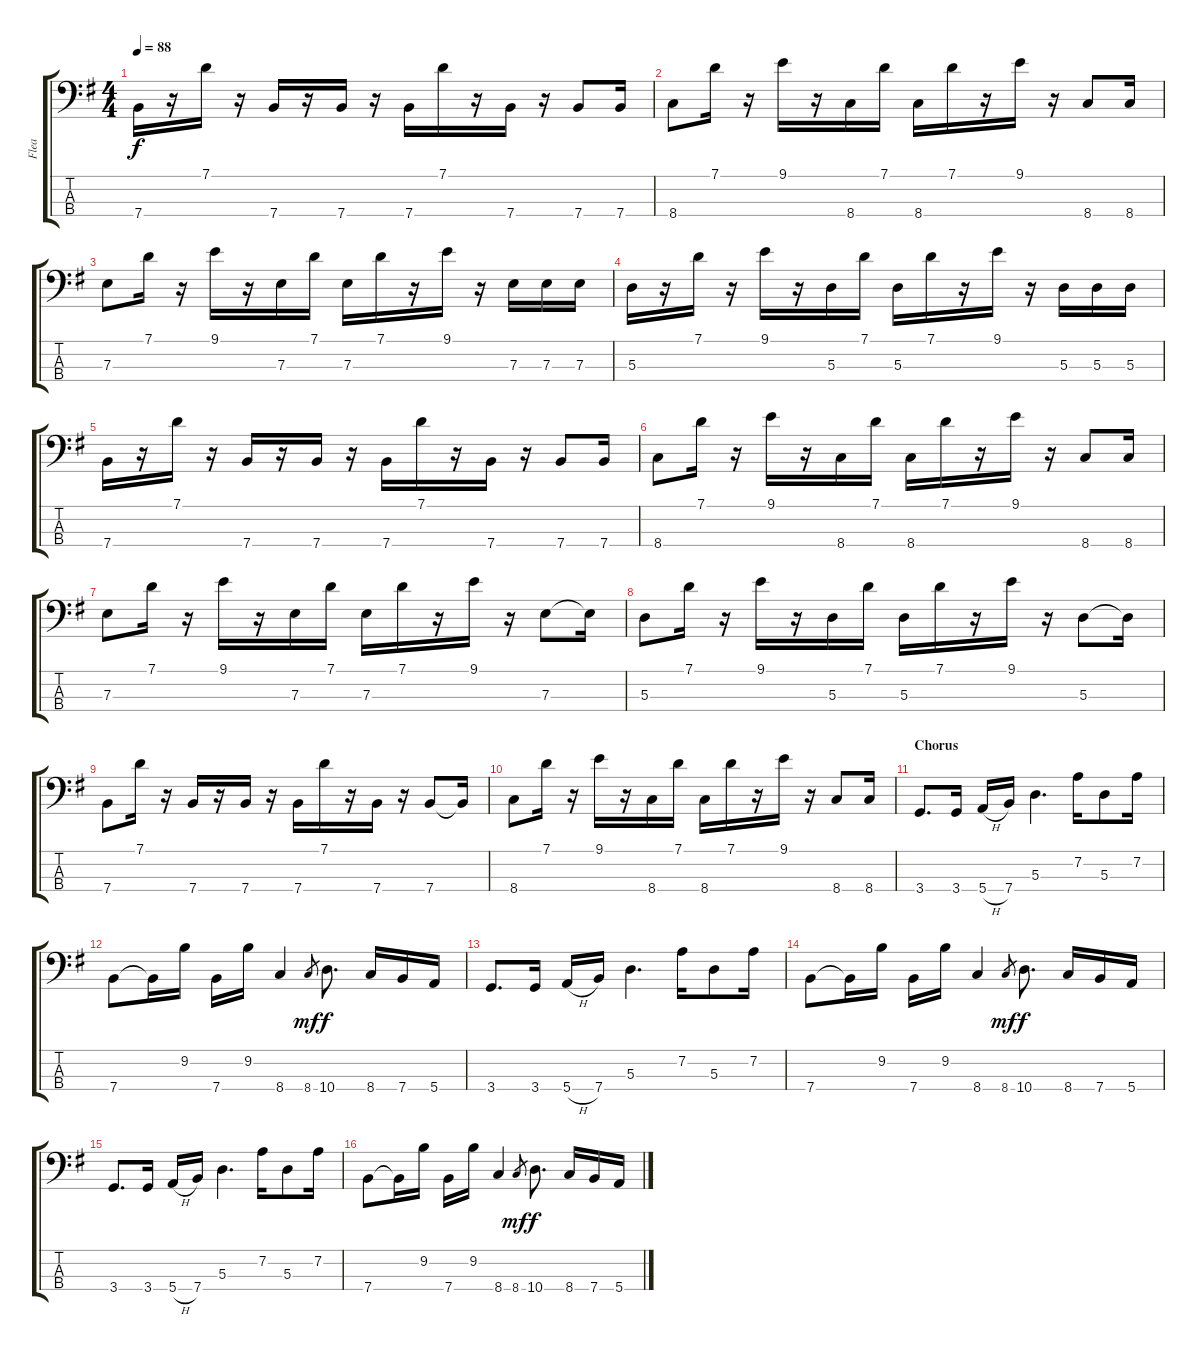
\track ("Flea" "Flea") {instrument electricbassfinger}
\staff {score tabs}
\tuning (G2 D2 A1 E1) {hide}
\ts (4 4)
\tempo 88
\clef f4
\ks g
7.4.16{dy f} r.16 7.1.16 r.16 7.4.16 r.16 7.4.16 r.16 7.4.16 7.1.16 r.16 7.4.16 r.16 7.4.8 7.4.16 |
8.4.8 7.1.16 r.16 9.1.16 r.16 8.4.16 7.1.16 8.4.16 7.1.16 r.16 9.1.16 r.16 8.4.8 8.4.16 |
7.3.8 7.1.16 r.16 9.1.16 r.16 7.3.16 7.1.16 7.3.16 7.1.16 r.16 9.1.16 r.16 7.3.16 7.3.16 7.3.16 |
5.3.16 r.16 7.1.16 r.16 9.1.16 r.16 5.3.16 7.1.16 5.3.16 7.1.16 r.16 9.1.16 r.16 5.3.16 5.3.16 5.3.16 |
7.4.16 r.16 7.1.16 r.16 7.4.16 r.16 7.4.16 r.16 7.4.16 7.1.16 r.16 7.4.16 r.16 7.4.8 7.4.16 |
8.4.8 7.1.16 r.16 9.1.16 r.16 8.4.16 7.1.16 8.4.16 7.1.16 r.16 9.1.16 r.16 8.4.8 8.4.16 |
7.3.8 7.1.16 r.16 9.1.16 r.16 7.3.16 7.1.16 7.3.16 7.1.16 r.16 9.1.16 r.16 7.3.8 7.3{t}.16 |
5.3.8 7.1.16 r.16 9.1.16 r.16 5.3.16 7.1.16 5.3.16 7.1.16 r.16 9.1.16 r.16 5.3.8 5.3{t}.16 |
7.4.8 7.1.16 r.16 7.4.16 r.16 7.4.16 r.16 7.4.16 7.1.16 r.16 7.4.16 r.16 7.4.8 7.4{t}.16 |
8.4.8 7.1.16 r.16 9.1.16 r.16 8.4.16 7.1.16 8.4.16 7.1.16 r.16 9.1.16 r.16 8.4.8 8.4.16 |
\section ("" "Chorus")
3.4.8{d} 3.4.16 5.4{h}.16 7.4.16 5.3.4{d} 7.2.16 5.3.8 7.2.16 |
7.4.8 7.4{t}.16 9.2.16 7.4.16 9.2.16 8.4.4 8.4.8{gr dy mf} 10.4.8{d dy f} 8.4.16 7.4.16 5.4.16 |
3.4.8{d} 3.4.16 5.4{h}.16 7.4.16 5.3.4{d} 7.2.16 5.3.8 7.2.16 |
7.4.8 7.4{t}.16 9.2.16 7.4.16 9.2.16 8.4.4 8.4.8{gr dy mf} 10.4.8{d dy f} 8.4.16 7.4.16 5.4.16 |
3.4.8{d} 3.4.16 5.4{h}.16 7.4.16 5.3.4{d} 7.2.16 5.3.8 7.2.16 |
7.4.8 7.4{t}.16 9.2.16 7.4.16 9.2.16 8.4.4 8.4.8{gr dy mf} 10.4.8{d dy f} 8.4.16 7.4.16 5.4.16
